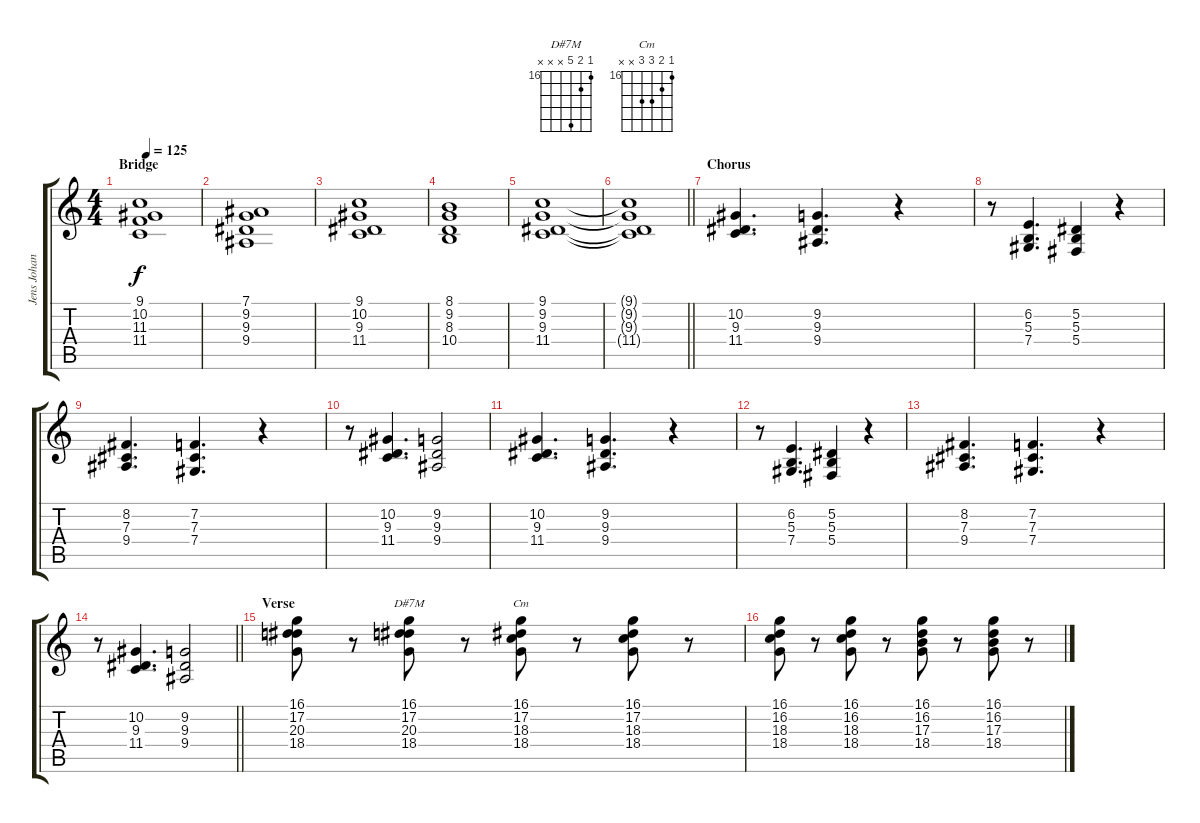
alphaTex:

\track ("Jens Johansson" "Jens Johan") {instrument synthbrass1}
\staff {score tabs}
\tuning (Eb4 Bb3 Gb3 Db3 Ab2 Eb2) {hide}
\chord ("D#7M" 16 17 20 x x x) {firstfret 16}
\chord ("Cm" 16 17 18 18 x x) {firstfret 16}
\ts (4 4)
\section ("" "Bridge")
\tempo 125
\clef g2
\ks c
(9.1 10.2 11.3 11.4).1{dy f} |
(7.1 9.2 9.3 9.4).1 |
(9.1 10.2 9.3 11.4).1 |
(8.1 9.2 8.3 10.4).1 |
(9.1 9.2 9.3 11.4).1 |
\barLineRight lightlight
(9.1{t} 9.2{t} 9.3{t} 11.4{t}).1 |
\section ("" "Chorus")
(10.2 9.3 11.4).4{d} (9.2 9.3 9.4).4{d} r.4 |
r.8 (6.2 5.3 7.4).4{d} (5.2 5.3 5.4).4 r.4 |
(8.2 7.3 9.4).4{d} (7.2 7.3 7.4).4{d} r.4 |
r.8 (10.2 9.3 11.4).4{d} (9.2 9.3 9.4).2 |
(10.2 9.3 11.4).4{d} (9.2 9.3 9.4).4{d} r.4 |
r.8 (6.2 5.3 7.4).4{d} (5.2 5.3 5.4).4 r.4 |
(8.2 7.3 9.4).4{d} (7.2 7.3 7.4).4{d} r.4 |
\barLineRight lightlight
r.8 (10.2 9.3 11.4).4{d} (9.2 9.3 9.4).2 |
\section ("" "Verse")
(16.1 17.2 20.3 18.4).8 r.8 (16.1 17.2 20.3 18.4).8{ch "D#7M"} r.8 (16.1 17.2 18.3 18.4).8{ch "Cm"} r.8 (16.1 17.2 18.3 18.4).8 r.8 |
(16.1 16.2 18.3 18.4).8 r.8 (16.1 16.2 18.3 18.4).8 r.8 (16.1 16.2 17.3 18.4).8 r.8 (16.1 16.2 17.3 18.4).8 r.8
